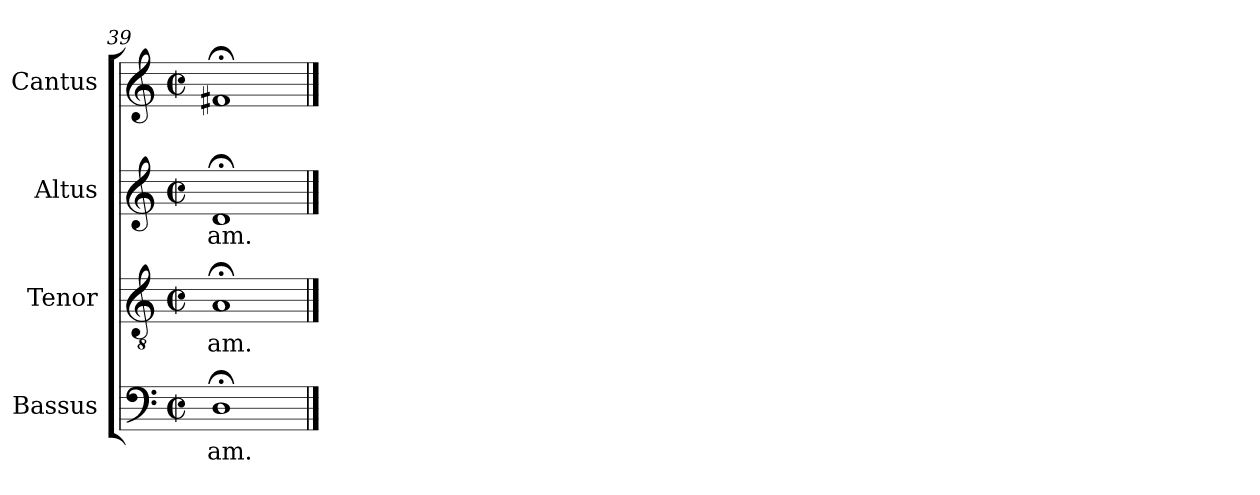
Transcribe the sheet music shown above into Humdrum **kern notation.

**kern	**text	**kern	**text	**kern	**text	**kern
*part4	*part4	*part3	*part3	*part2	*part2	*part1
*staff4	*staff4	*staff3	*staff3	*staff2	*staff2	*staff1
*I"Bassus	*	*I"Tenor	*	*I"Altus	*	*I"Cantus
*I'B.	*	*I'T.	*	*I'A.	*	*I'S.
*clefF4	*	*clefGv2	*	*clefG2	*	*clefG2
*	*	*ITrd7c12	*	*	*	*
*k[]	*	*k[]	*	*k[]	*	*k[]
*C:	*	*C:	*	*C:	*	*C:
*M2/2	*	*M2/2	*	*M2/2	*	*M2/2
*met(c|)	*	*met(c|)	*	*met(c|)	*	*met(c|)
=39	=39	=39	=39	=39	=39	=39
!	!LO:LY:b:color=#000000	!	!	!	!	!
!	!	!	!LO:LY:b:color=#000000	!	!	!
!	!	!	!	!	!LO:LY:b:color=#000000	!
1D;i	-am.	1AA;i	-am.	1d;i	-am.	1f#X;i
==	==	==	==	==	==	==
*-	*-	*-	*-	*-	*-	*-
